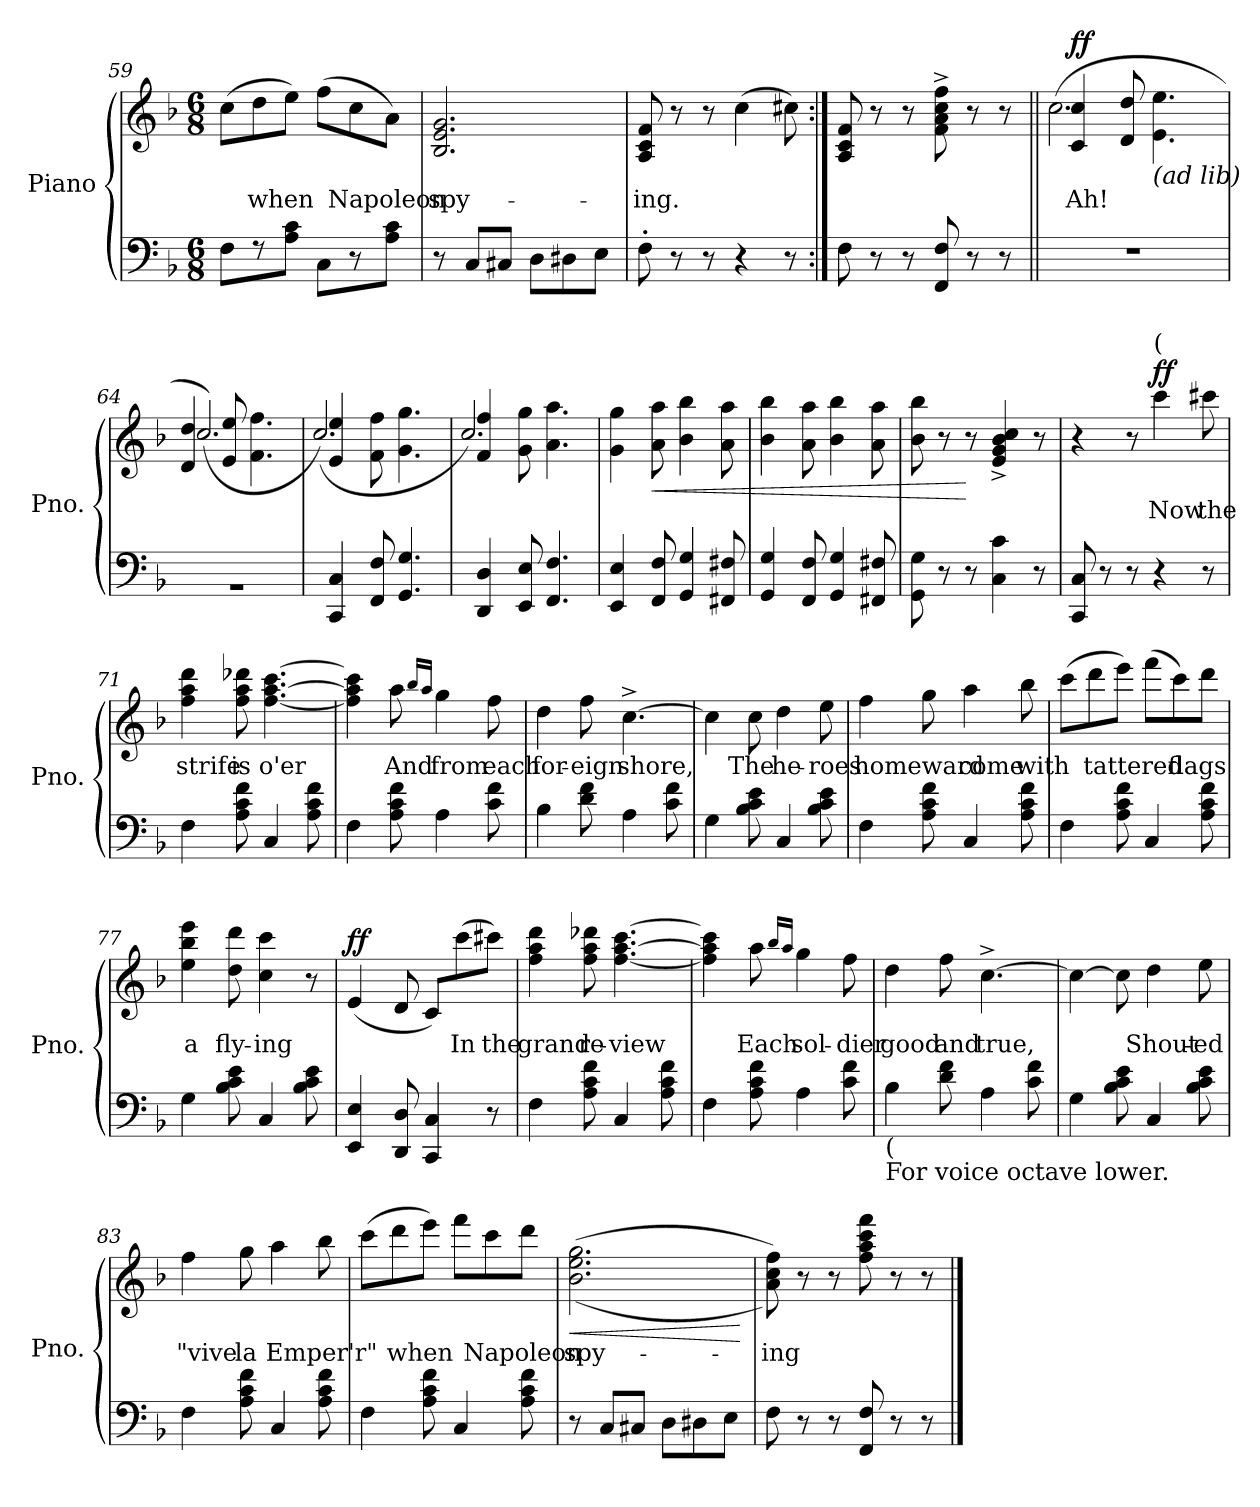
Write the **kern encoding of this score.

**kern	**kern	**text	**dynam
*part1	*part1	*part1	*part1
*staff2	*staff1	*staff1	*staff1/2
*I"Piano	*	*	*
*I'Pno.	*	*	*
*clefF4	*clefG2	*	*
*k[b-]	*k[b-]	*	*
*M6/8	*M6/8	*	*
=59	=59	=59	=59
8F\L	(>8cc\L	.	.
!	!	!LO:LY:b	!
8r	8dd\	when	.
8A\ 8c\J	8ee\J)	.	.
8C\L	(>8ff\L	.	.
!	!	!LO:LY:b	!
8r	8cc\	Napoleon	.
8A\ 8c\J	8a\J)	.	.
=60	=60	=60	=60
!	!	!LO:LY:b	!
8r	2.B-/ 2.e/ 2.g/	spy-	.
8C/L	.	.	.
8C#X/J	.	.	.
8D\L	.	.	.
8D#X\	.	.	.
8E\J	.	.	.
=61	=61	=61	=61
!	!	!LO:LY:b	!
8F'\	8A/ 8c/ 8f/	-ing.	.
8r	8r	.	.
8r	8r	.	.
4r	(>4cc\	.	.
8r	8cc#X\)	.	.
=62:|!	=62:|!	=62:|!	=62:|!
8F\	8A/ 8c/ 8f/	.	.
8r	8r	.	.
8r	8r	.	.
8FF/ 8F/	8f\^ 8a\^ 8cc\^ 8ff\^	.	.
8r	8r	.	.
8r	8r	.	.
!!LO:LB:g=z
=63||	=63||	=63||	=63||
!	!	!LO:LY:b	!LO:DY:b
*	*^	*	*
2.r	4c/ 4cc/	(>2.cc!\	Ah!	ff
.	8d/ 8dd/	.	.	.
!	!LO:TX:b:i:t=(ad lib)	!	!	!
.	4.e\ 4.ee\	.	.	.
=64	=64	=64	=64	=64
2.rBB	4d/ 4dd/	(>2.cc!/)	.	.
.	8e/ 8ee/	.	.	.
.	4.f\ 4.ff\	.	.	.
=65	=65	=65	=65	=65
4CC/ 4C/	4e/ 4ee/	(>2.cc!/)	.	.
8FF/ 8F/	8f\ 8ff\	.	.	.
4.GG/ 4.G/	4.g\ 4.gg\	.	.	.
=66	=66	=66	=66	=66
4DD/ 4D/	4f/ 4ff/	2.cc!/)	.	.
8EE/ 8E/	8g\ 8gg\	.	.	.
4.FF/ 4.F/	4.a\ 4.aa\	.	.	.
*	*v	*v	*	*
=67	=67	=67	=67
4EE/ 4E/	4g\ 4gg\	.	.
!	!	!	!LO:HP:b
8FF/ 8F/	8a\ 8aa\	.	<
4GG/ 4G/	4b-\ 4bb-\	.	.
8FF#X/ 8F#X/	8a\ 8aa\	.	.
=68	=68	=68	=68
4GG/ 4G/	4b-\ 4bb-\	.	.
8FF/ 8F/	8a\ 8aa\	.	.
4GG/ 4G/	4b-\ 4bb-\	.	.
8FF#X/ 8F#X/	8a\ 8aa\	.	.
!!LO:LB:g=z
=69	=69	=69	=69
8GG\ 8G\	8b-\ 8bb-\	.	.
8r	8r	.	.
8r	8r	.	[
!	!	!	!LO:DY:b
4C\ 4c\	4e/^ 4g/^ 4b-/^ 4cc/^	.	other-dynamics
8r	8r	.	.
=70	=70	=70	=70
8CC/ 8C/	4r	.	.
8r	.	.	.
8r	8r	.	.
!	!LO:TX:a:t=(	!	!
!	!	!LO:LY:b	!LO:DY:b
4r	4ccc\	Now	ff
!	!	!LO:LY:b	!
8r	8ccc#X\	the	.
=71	=71	=71	=71
!	!	!LO:LY:b	!
4F\	4ff\ 4aa\ 4ddd\	strife	.
!	!	!LO:LY:b	!
8A\ 8c\ 8f\	8ff\ 8aa\ 8ddd-X\	is	.
!	!	!LO:LY:b	!
4C/	[4.ff\ [4.aa\ [4.ccc\	o'er	.
8A\ 8c\ 8f\	.	.	.
=72	=72	=72	=72
4F\	4ff\] 4aa\] 4ccc\]	.	.
!	!	!LO:LY:b	!
8A\ 8c\ 8f\	8aa\	And	.
.	16qbb-/LL	.	.
.	16qaa/JJ	.	.
!	!	!LO:LY:b	!
4A\	4gg\	from	.
!	!	!LO:LY:b	!
8c\ 8f\	8ff\	each	.
=73	=73	=73	=73
!	!	!LO:LY:b	!
4B-\	4dd\	for-	.
!	!	!LO:LY:b	!
8d\ 8f\	8ff\	-eign	.
!	!	!LO:LY:b	!
4A\	[4.cc^\	shore,	.
8c\ 8f\	.	.	.
=74	=74	=74	=74
4G\	4cc\]	.	.
!	!	!LO:LY:b	!
8B-\ 8c\ 8e\	8cc\	The	.
!	!	!LO:LY:b	!
4C/	4dd\	he-	.
!	!	!LO:LY:b	!
8B-\ 8c\ 8e\	8ee\	-roes	.
!!LO:LB:g=z
=75	=75	=75	=75
!	!	!LO:LY:b	!
4F\	4ff\	homeward	.
8A\ 8c\ 8f\	8gg\	.	.
!	!	!LO:LY:b	!
4C/	4aa\	come	.
!	!	!LO:LY:b	!
8A\ 8c\ 8f\	8bb-\	with	.
=76	=76	=76	=76
4F\	(>8ccc\L	.	.
!	!	!LO:LY:b	!
.	8ddd\	tattered	.
8A\ 8c\ 8f\	8eee\J)	.	.
4C/	(>8fff\L	.	.
!	!	!LO:LY:b	!
.	8ccc\)	flags	.
8A\ 8c\ 8f\	8ddd\J	.	.
=77	=77	=77	=77
!	!	!LO:LY:b	!
4G\	4ee\ 4bb-\ 4eee\	a	.
!	!	!LO:LY:b	!
8B-\ 8c\ 8e\	8dd\ 8ddd\	fly-	.
!	!	!LO:LY:b	!
4C/	4cc\ 4ccc\	-ing	.
8B-\ 8c\ 8e\	8r	.	.
=78	=78	=78	=78
!	!	!	!LO:DY:b
4EE/ 4E/	(<4e/	.	ff
8DD/ 8D/	8d/	.	.
4CC/ 4C/	8c/L)	.	.
!	!	!LO:LY:b	!
.	(>8ccc\	In	.
!	!	!LO:LY:b	!
8r	8ccc#X\J)	the	.
=79	=79	=79	=79
!	!	!LO:LY:b	!
4F\	4ff\ 4aa\ 4ddd\	grand	.
!	!	!LO:LY:b	!
8A\ 8c\ 8f\	8ff\ 8aa\ 8ddd-X\	re-	.
!	!	!LO:LY:b	!
4C/	[4.ff\ [4.aa\ [4.ccc\	-view	.
8A\ 8c\ 8f\	.	.	.
=80	=80	=80	=80
4F\	4ff\] 4aa\] 4ccc\]	.	.
!	!	!LO:LY:b	!
8A\ 8c\ 8f\	8aa\	Each	.
.	16qbb-/LL	.	.
.	16qaa/JJ	.	.
!	!	!LO:LY:b	!
4A\	4gg\	sol-	.
!	!	!LO:LY:b	!
8c\ 8f\	8ff\	-dier	.
!!LO:LB:g=z
=81	=81	=81	=81
!LO:TX:b:t=(	!	!	!
!LO:TX:b:t=For voice octave lower.	!	!	!
!	!	!LO:LY:b	!
4B-\	4dd\	good	.
!	!	!LO:LY:b	!
8d\ 8f\	8ff\	and	.
!	!	!LO:LY:b	!
4A\	[4.cc^\	true,	.
8c\ 8f\	.	.	.
=82	=82	=82	=82
4G\	4cc\_	.	.
8B-\ 8c\ 8e\	8cc\]	.	.
!	!	!LO:LY:b	!
4C/	4dd\	Shout-	.
!	!	!LO:LY:b	!
8B-\ 8c\ 8e\	8ee\	-ed	.
=83	=83	=83	=83
!	!	!LO:LY:b	!
4F\	4ff\	"vive	.
!	!	!LO:LY:b	!
8A\ 8c\ 8f\	8gg\	la	.
!	!	!LO:LY:b	!
4C/	4aa\	Emper'r"	.
8A\ 8c\ 8f\	8bb-\	.	.
=84	=84	=84	=84
4F\	(>8ccc\L	.	.
!	!	!LO:LY:b	!
.	8ddd\	when	.
8A\ 8c\ 8f\	8eee\J)	.	.
4C/	8fff\L	.	.
!	!	!LO:LY:b	!
.	8ccc\	Napoleon	.
8A\ 8c\ 8f\	8ddd\J	.	.
=85	=85	=85	=85
!	!	!LO:LY:b	!LO:HP:b
8r	(>(<2.b-\ 2.ee\ 2.gg\	spy-	<
8C/L	.	.	.
8C#X/J	.	.	.
8D\L	.	.	.
8D#X\	.	.	.
8E\J	.	.	.
.	.	.	[
=86	=86	=86	=86
!	!	!LO:LY:b	!
8F\	8a\ 8cc\ 8ff\))	-ing	.
8r	8r	.	.
8r	8r	.	.
!	!	!	!LO:DY:b
8FF/ 8F/	8ff\ 8aa\ 8ccc\ 8fff\	.	other-dynamics
8r	8r	.	.
8r	8r	.	.
==	==	==	==
*-	*-	*-	*-
